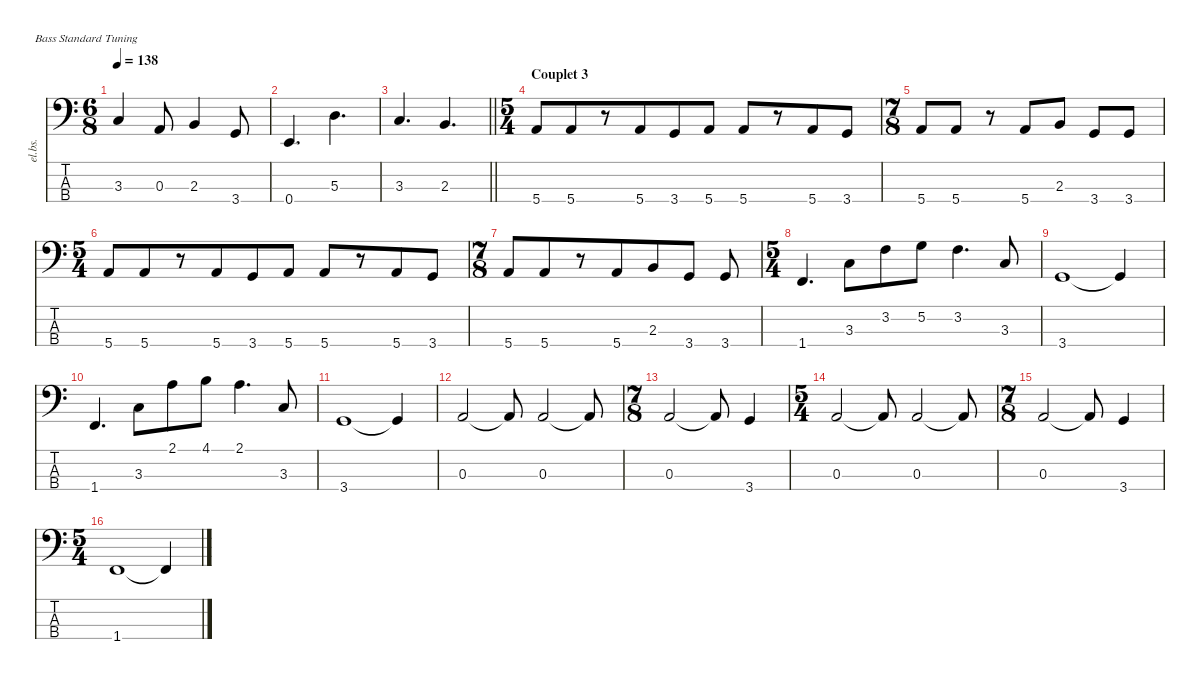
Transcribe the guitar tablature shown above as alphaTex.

\defaultSystemsLayout 4
\hideDynamics
\bracketExtendMode nobrackets
\track ("Basse" "el.bs.") {instrument electricbassfinger}
\staff {score tabs}
\tuning (G2 D2 A1 E1)
\ts (6 8)
\tempo 138
\clef f4
\ks aminor
3.3.4{dy f} 0.3.8 2.3.4 3.4.8 |
0.4.4{d} 5.3.4{d} |
\barLineRight lightlight
3.3.4{d} 2.3.4{d} |
\ts (5 4)
\beaming (8 6 4)
\section ("" "Couplet 3")
5.4.8 5.4.8 r.8 5.4.8 3.4.8 5.4.8 5.4.8 r.8 5.4.8 3.4.8 |
\ts (7 8)
\beaming (8 3 2 2)
5.4.8 5.4.8 r.8 5.4.8 2.3.8 3.4.8 3.4.8 |
\ts (5 4)
\beaming (8 6 4)
5.4.8 5.4.8 r.8 5.4.8 3.4.8 5.4.8 5.4.8 r.8 5.4.8 3.4.8 |
\ts (7 8)
\beaming (8 6 4)
5.4.8 5.4.8 r.8 5.4.8 2.3.8 3.4.8 3.4.8 |
\ts (5 4)
\beaming (8 6 4)
1.4.4{d} 3.3.8 3.2.8 5.2.8 3.2.4{d} 3.3.8 |
3.4.1 3.4{t}.4 |
1.4.4{d} 3.3.8 2.1.8 4.1.8 2.1.4{d} 3.3.8 |
3.4.1 3.4{t}.4 |
0.3.2 0.3{t}.8 0.3.2{dy mf} 0.3{t}.8{dy f} |
\ts (7 8)
\beaming (8 3 2 2)
0.3.2 0.3{t}.8 3.4.4 |
\ts (5 4)
\beaming (8 6 4)
0.3.2 0.3{t}.8 0.3.2{dy mf} 0.3{t}.8{dy f} |
\ts (7 8)
\beaming (8 6 4)
0.3.2 0.3{t}.8 3.4.4 |
\ts (5 4)
\beaming (8 6 4)
1.4.1 1.4{t}.4
